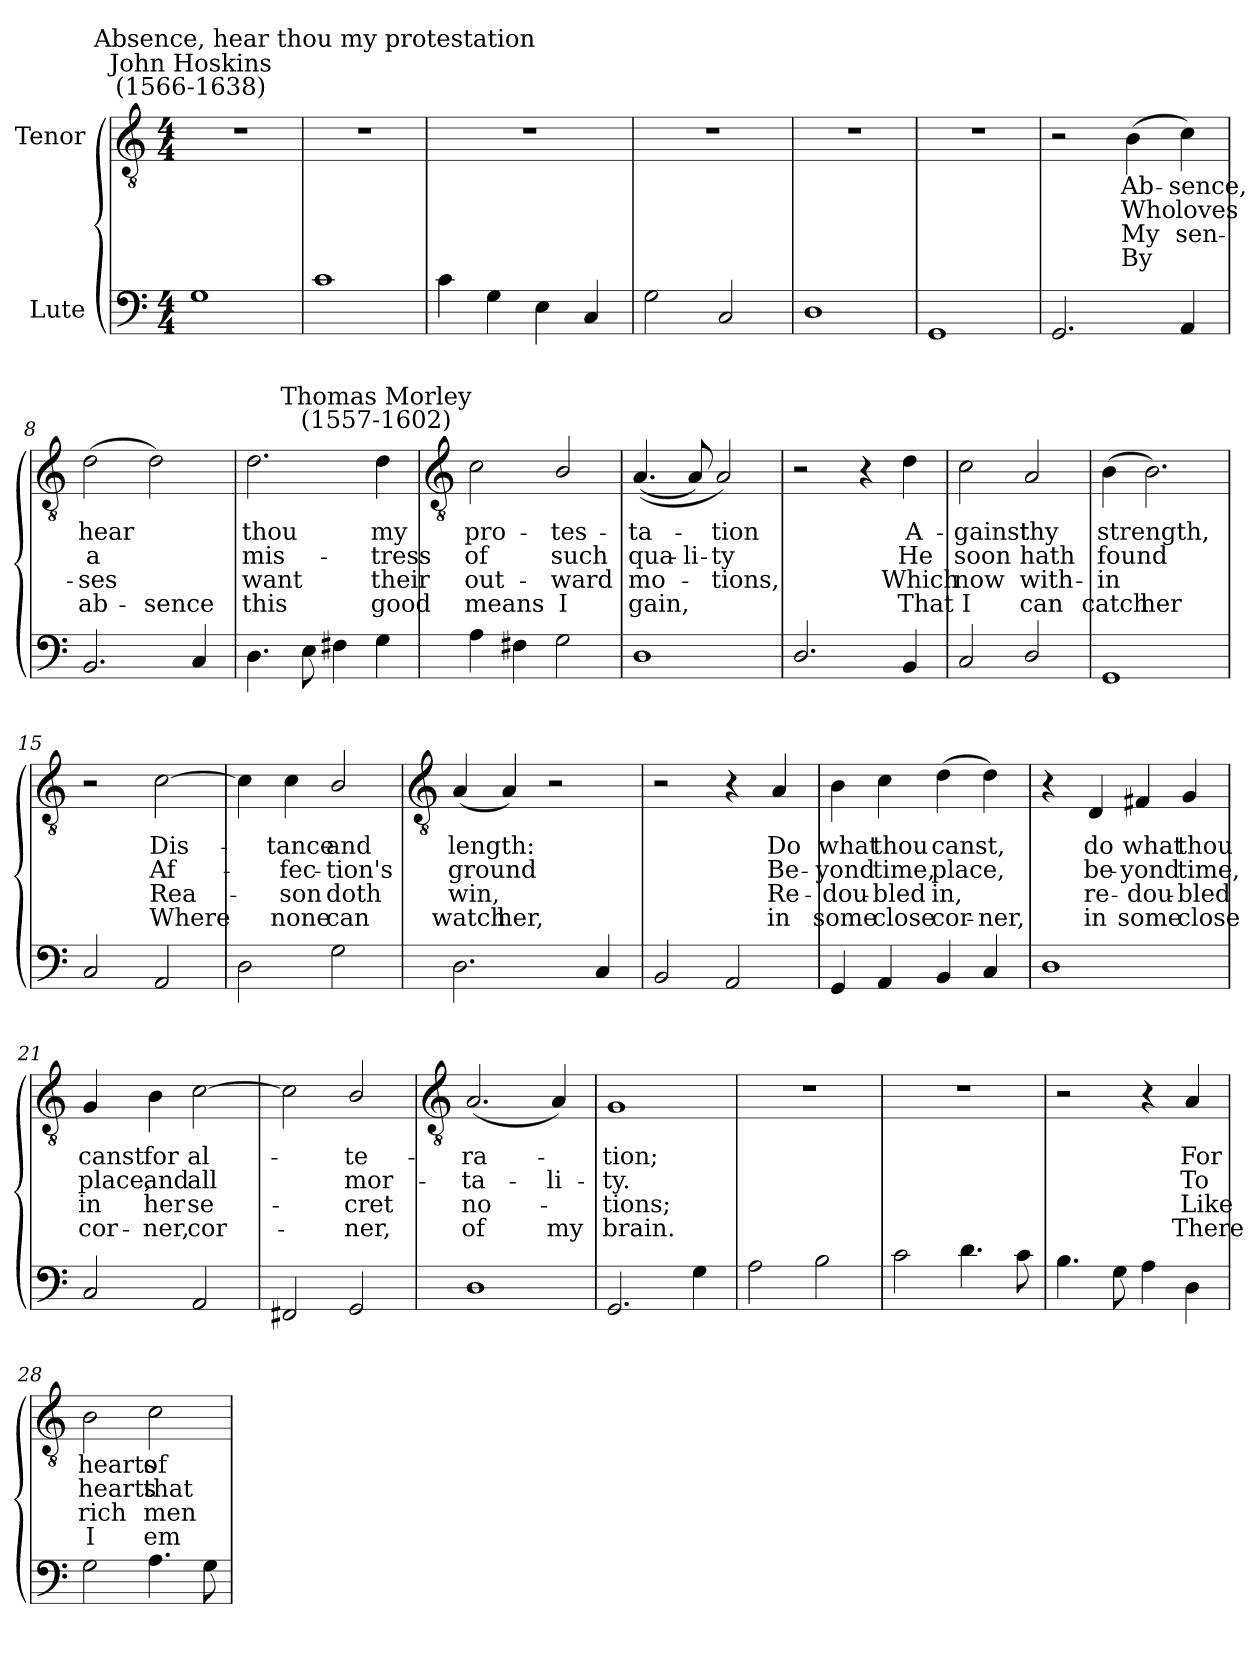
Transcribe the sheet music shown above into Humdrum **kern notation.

**kern	**kern	**text	**text	**text	**text
*part2	*part1	*part1	*part1	*part1	*part1
*staff2	*staff1	*staff1	*staff1	*staff1	*staff1
*I"Lute	*I"Tenor	*	*	*	*
*clefF4	*clefGv2	*	*	*	*
*k[]	*k[]	*	*	*	*
*C:	*C:	*	*	*	*
*M4/4	*M4/4	*	*	*	*
=1	=1	=1	=1	=1	=1
!	!LO:TX:a:cj:t=John Hoskins\n(1566-1638)	!	!	!	!
1G	1r	.	.	.	.
=2	=2	=2	=2	=2	=2
!	!LO:TX:a:cj:t=Absence, hear thou my protestation	!	!	!	!
1c	1r	.	.	.	.
=3	=3	=3	=3	=3	=3
4c	1r	.	.	.	.
4G	.	.	.	.	.
4E	.	.	.	.	.
4C	.	.	.	.	.
=4	=4	=4	=4	=4	=4
2G	1r	.	.	.	.
2C	.	.	.	.	.
=5	=5	=5	=5	=5	=5
1D	1r	.	.	.	.
=6	=6	=6	=6	=6	=6
1GG	1r	.	.	.	.
=7	=7	=7	=7	=7	=7
2.GG	2r	.	.	.	.
!	!	!LO:LY:b	!LO:LY:b	!LO:LY:b	!LO:LY:b
.	(>4B	Ab-	-Who	My	By
!	!	!LO:LY:b	!LO:LY:b	!LO:LY:b	!
4AA	4c)	sence,	loves	sen-	.
=8	=8	=8	=8	=8	=8
!	!	!LO:LY:b	!LO:LY:b	!LO:LY:b	!LO:LY:b
2.BB	(>2d	-hear	a	ses	ab-
!	!	!	!	!	!LO:LY:b
.	2d)	.	.	.	-sence
4C	.	.	.	.	.
=9	=9	=9	=9	=9	=9
!	!	!LO:LY:b	!LO:LY:b	!LO:LY:b	!LO:LY:b
4.D	2.d	thou	mis-	-want	this
8E	.	.	.	.	.
4F#X	.	.	.	.	.
!	!LO:TX:a:cj:t=Thomas Morley\n(1557-1602)	!	!	!	!
!	!	!LO:LY:b	!LO:LY:b	!LO:LY:b	!LO:LY:b
4G	4d	my	tress	their	good
!!LO:LB:g=z
=10	=10	=10	=10	=10	=10
*	*clefGv2	*	*	*	*
!	!	!LO:LY:b	!LO:LY:b	!LO:LY:b	!LO:LY:b
4A	2c	pro-	-of	out-	-means
4F#X	.	.	.	.	.
!	!	!LO:LY:b	!LO:LY:b	!LO:LY:b	!LO:LY:b
2G	2B/	tes-	-such	ward	I
=11	=11	=11	=11	=11	=11
!	!	!LO:LY:b	!LO:LY:b	!LO:LY:b	!LO:LY:b
1D	(<(<4.A	ta-	qua-	-mo-	gain,
!	!	!	!LO:LY:b	!	!
.	8A)	.	li-	.	.
!	!	!LO:LY:b	!LO:LY:b	!LO:LY:b	!
.	2A)	-tion	ty	tions,	.
=12	=12	=12	=12	=12	=12
2.D/	2r	.	.	.	.
.	4r	.	.	.	.
!	!	!LO:LY:b	!LO:LY:b	!LO:LY:b	!LO:LY:b
4BB	4d	A-	-He	Which	That
=13	=13	=13	=13	=13	=13
!	!	!LO:LY:b	!LO:LY:b	!LO:LY:b	!LO:LY:b
2C	2c	gainst	soon	now	I
!	!	!LO:LY:b	!LO:LY:b	!LO:LY:b	!LO:LY:b
2D/	2A	thy	hath	with-	-can
=14	=14	=14	=14	=14	=14
!	!	!LO:LY:b	!LO:LY:b	!LO:LY:b	!LO:LY:b
1GG	(>4B	strength,	found	in	catch
!	!	!	!	!	!LO:LY:b
.	2.B)	.	.	.	her
=15	=15	=15	=15	=15	=15
2C	2r	.	.	.	.
!	!	!LO:LY:b	!LO:LY:b	!LO:LY:b	!LO:LY:b
2AA	[2c	Dis-	Af-	Rea-	Where
=16	=16	=16	=16	=16	=16
2D	4c]	.	.	.	.
!	!	!LO:LY:b	!LO:LY:b	!LO:LY:b	!LO:LY:b
.	4c	tance	fec-	-son	none
!	!	!LO:LY:b	!LO:LY:b	!LO:LY:b	!LO:LY:b
2G	2B/	and	tion's	doth	can
!!LO:LB:g=z
=17	=17	=17	=17	=17	=17
*	*clefGv2	*	*	*	*
!	!	!LO:LY:b	!LO:LY:b	!LO:LY:b	!LO:LY:b
2.D	(<4A	length:	ground	win,	watch
!	!	!	!	!	!LO:LY:b
.	4A)	.	.	.	her,
.	2r	.	.	.	.
4C	.	.	.	.	.
=18	=18	=18	=18	=18	=18
2BB	2r	.	.	.	.
2AA	4r	.	.	.	.
!	!	!LO:LY:b	!LO:LY:b	!LO:LY:b	!LO:LY:b
.	4A	Do	Be-	-Re-	-in
=19	=19	=19	=19	=19	=19
!	!	!LO:LY:b	!LO:LY:b	!LO:LY:b	!LO:LY:b
4GG	4B	what	yond	dou-	-some
!	!	!LO:LY:b	!LO:LY:b	!LO:LY:b	!LO:LY:b
4AA	4c	thou	time,	bled	close
!	!	!LO:LY:b	!LO:LY:b	!LO:LY:b	!LO:LY:b
4BB	(>4d	canst,	place,	in,	cor-
!	!	!	!	!	!LO:LY:b
4C	4d)	.	.	.	-ner,
=20	=20	=20	=20	=20	=20
1D	4r	.	.	.	.
!	!	!LO:LY:b	!LO:LY:b	!LO:LY:b	!LO:LY:b
.	4D	do	be-	-re-	-in
!	!	!LO:LY:b	!LO:LY:b	!LO:LY:b	!LO:LY:b
.	4F#X	what	yond	dou-	-some
!	!	!LO:LY:b	!LO:LY:b	!LO:LY:b	!LO:LY:b
.	4G	thou	time,	bled	close
=21	=21	=21	=21	=21	=21
!	!	!LO:LY:b	!LO:LY:b	!LO:LY:b	!LO:LY:b
2C	4G	canst	place,	in	cor-
!	!	!LO:LY:b	!LO:LY:b	!LO:LY:b	!LO:LY:b
.	4B	-for	and	her	ner,
!	!	!LO:LY:b	!LO:LY:b	!LO:LY:b	!LO:LY:b
2AA	[2c	al-	all	se-	cor-
=22	=22	=22	=22	=22	=22
2FF#X	2c]	.	.	.	.
!	!	!LO:LY:b	!LO:LY:b	!LO:LY:b	!LO:LY:b
2GG	2B/	te-	-mor-	-cret	ner,
!!LO:LB:g=z
=23	=23	=23	=23	=23	=23
*	*clefGv2	*	*	*	*
!	!	!LO:LY:b	!LO:LY:b	!LO:LY:b	!LO:LY:b
1D	(<2.A	ra-	ta-	-no-	of
!	!	!	!LO:LY:b	!	!LO:LY:b
.	4A)	.	li-	.	-my
=24	=24	=24	=24	=24	=24
!	!	!LO:LY:b	!LO:LY:b	!LO:LY:b	!LO:LY:b
2.GG	1G	tion;	ty.	tions;	brain.
4G	.	.	.	.	.
=25	=25	=25	=25	=25	=25
2A	1r	.	.	.	.
2B	.	.	.	.	.
=26	=26	=26	=26	=26	=26
2c	1r	.	.	.	.
4.d	.	.	.	.	.
8c	.	.	.	.	.
=27	=27	=27	=27	=27	=27
4.B	2r	.	.	.	.
8G	.	.	.	.	.
4A	4r	.	.	.	.
!	!	!LO:LY:b	!LO:LY:b	!LO:LY:b	!LO:LY:b
4D	4A	For	To	Like	There
=28	=28	=28	=28	=28	=28
!	!	!LO:LY:b	!LO:LY:b	!LO:LY:b	!LO:LY:b
2G	2B	hearts	hearts	rich	I
!	!	!LO:LY:b	!LO:LY:b	!LO:LY:b	!LO:LY:b
4.A	2c	of	that	men	em-
8G	.	.	.	.	.
=	=	=	=	=	=
*-	*-	*-	*-	*-	*-
